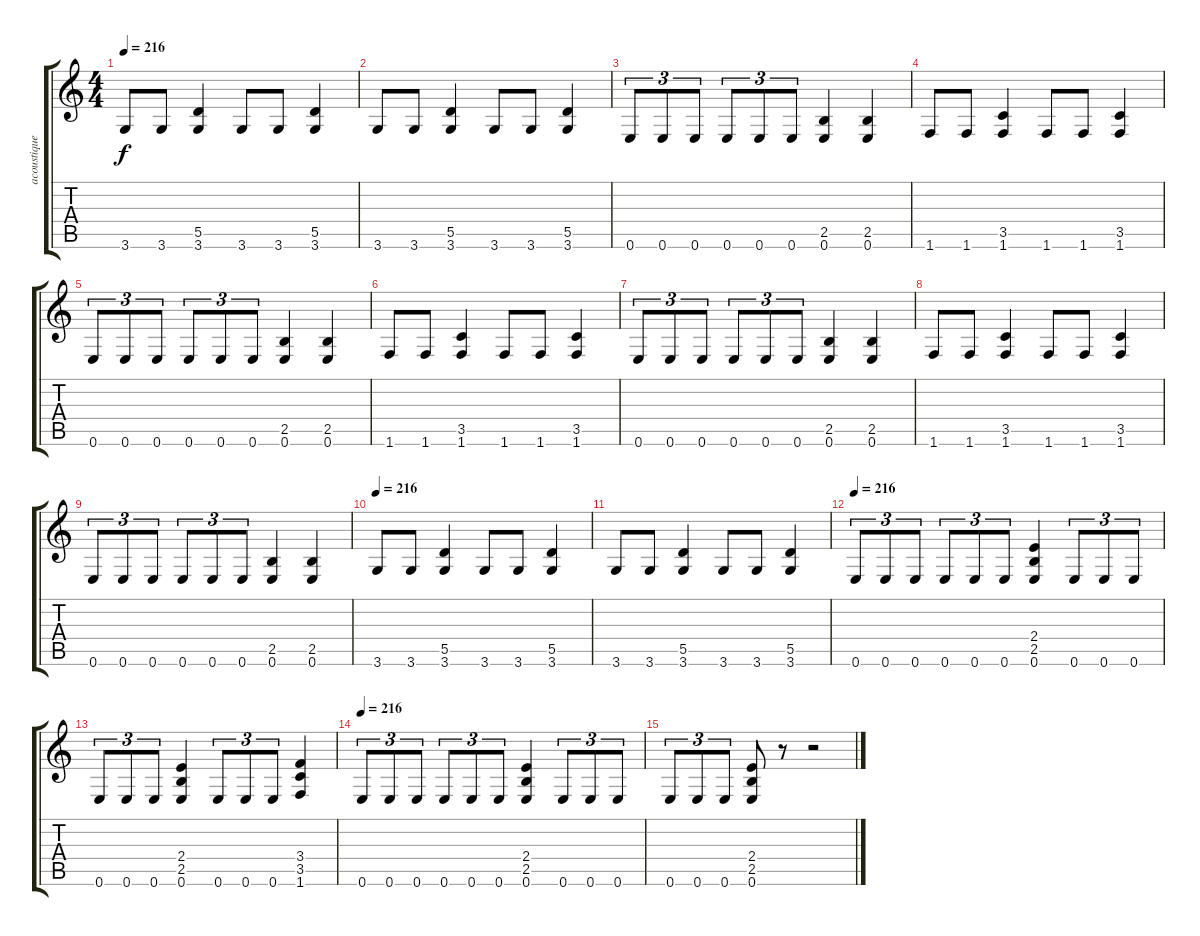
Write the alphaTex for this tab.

\track ("acoustique 2" "acoustique") {instrument acousticguitarsteel}
\staff {score tabs}
\tuning (E4 B3 G3 D3 A2 E2) {hide}
\ts (4 4)
\tempo 216
\clef g2
\ks c
3.6.8{dy f volume 13 balance 8 instrument overdrivenguitar} 3.6.8 (5.5 3.6).4 3.6.8 3.6.8 (5.5 3.6).4 |
3.6.8 3.6.8 (5.5 3.6).4 3.6.8 3.6.8 (5.5 3.6).4 |
0.6.8{tu (3 2)} 0.6.8{tu (3 2)} 0.6.8{tu (3 2)} 0.6.8{tu (3 2)} 0.6.8{tu (3 2)} 0.6.8{tu (3 2)} (2.5 0.6).4 (2.5 0.6).4 |
1.6.8 1.6.8 (3.5 1.6).4 1.6.8 1.6.8 (3.5 1.6).4 |
0.6.8{tu (3 2)} 0.6.8{tu (3 2)} 0.6.8{tu (3 2)} 0.6.8{tu (3 2)} 0.6.8{tu (3 2)} 0.6.8{tu (3 2)} (2.5 0.6).4 (2.5 0.6).4 |
1.6.8 1.6.8 (3.5 1.6).4 1.6.8 1.6.8 (3.5 1.6).4 |
0.6.8{tu (3 2)} 0.6.8{tu (3 2)} 0.6.8{tu (3 2)} 0.6.8{tu (3 2)} 0.6.8{tu (3 2)} 0.6.8{tu (3 2)} (2.5 0.6).4 (2.5 0.6).4 |
1.6.8 1.6.8 (3.5 1.6).4 1.6.8 1.6.8 (3.5 1.6).4 |
0.6.8{tu (3 2)} 0.6.8{tu (3 2)} 0.6.8{tu (3 2)} 0.6.8{tu (3 2)} 0.6.8{tu (3 2)} 0.6.8{tu (3 2)} (2.5 0.6).4 (2.5 0.6).4 |
\tempo 216
3.6.8{volume 13 balance 8 instrument overdrivenguitar} 3.6.8 (5.5 3.6).4 3.6.8 3.6.8 (5.5 3.6).4 |
3.6.8 3.6.8 (5.5 3.6).4 3.6.8 3.6.8 (5.5 3.6).4 |
\tempo 216
0.6.8{tu (3 2) volume 13 balance 8 instrument overdrivenguitar} 0.6.8{tu (3 2)} 0.6.8{tu (3 2)} 0.6.8{tu (3 2)} 0.6.8{tu (3 2)} 0.6.8{tu (3 2)} (2.4 2.5 0.6).4 0.6.8{tu (3 2)} 0.6.8{tu (3 2)} 0.6.8{tu (3 2)} |
0.6.8{tu (3 2)} 0.6.8{tu (3 2)} 0.6.8{tu (3 2)} (2.4 2.5 0.6).4 0.6.8{tu (3 2)} 0.6.8{tu (3 2)} 0.6.8{tu (3 2)} (3.4 3.5 1.6).4 |
\tempo 216
0.6.8{tu (3 2) volume 13 balance 8 instrument overdrivenguitar} 0.6.8{tu (3 2)} 0.6.8{tu (3 2)} 0.6.8{tu (3 2)} 0.6.8{tu (3 2)} 0.6.8{tu (3 2)} (2.4 2.5 0.6).4 0.6.8{tu (3 2)} 0.6.8{tu (3 2)} 0.6.8{tu (3 2)} |
0.6.8{tu (3 2)} 0.6.8{tu (3 2)} 0.6.8{tu (3 2)} (2.4 2.5 0.6).8 r.8 r.2
